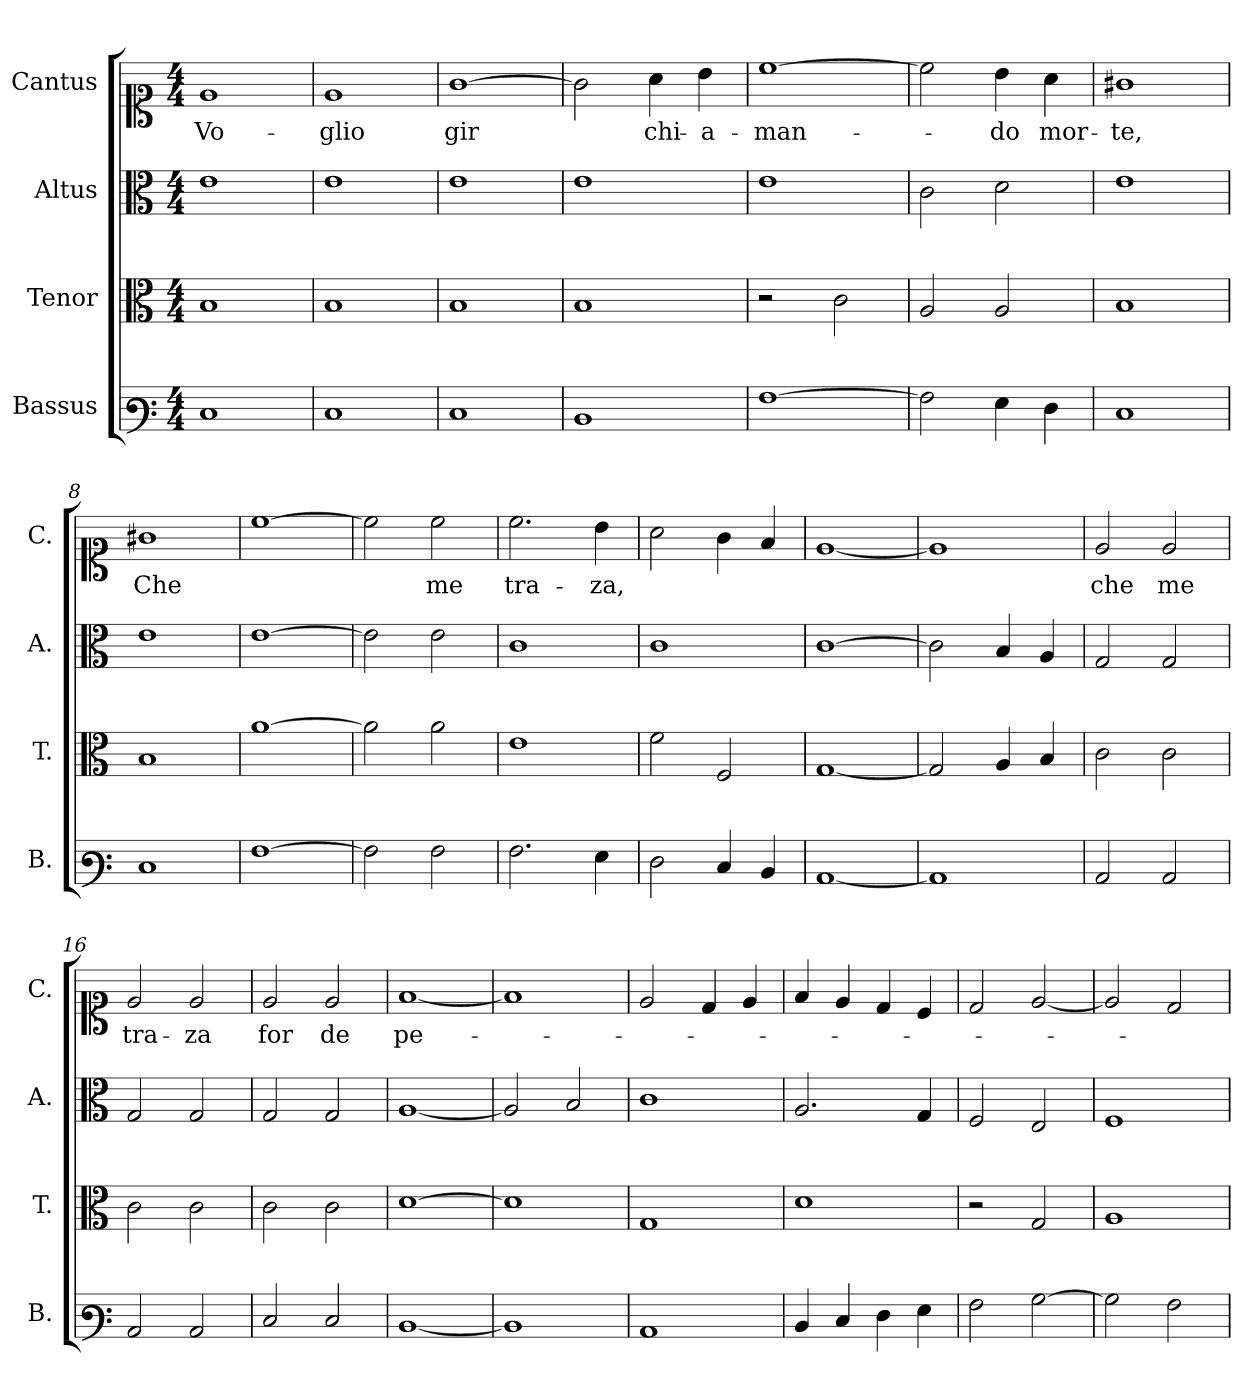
**kern	**kern	**kern	**kern	**text
*part4	*part3	*part2	*part1	*part1
*staff4	*staff3	*staff2	*staff1	*staff1
*I"Bassus	*I"Tenor	*I"Altus	*I"Cantus	*
*I'B.	*I'T.	*I'A.	*I'C.	*
*clefF3	*clefC3	*clefC3	*clefC1	*
*k[]	*k[]	*k[]	*k[]	*
*M4/4	*M4/4	*M4/4	*M4/4	*
=1	=1	=1	=1	=1
!	!	!	!	!LO:LY:b
1E	1B	1e	1e	Vo-
=2	=2	=2	=2	=2
!	!	!	!	!LO:LY:b
1E	1B	1e	1e	-glio
=3	=3	=3	=3	=3
!	!	!	!	!LO:LY:b
1E	1B	1e	[1g	gir
=4	=4	=4	=4	=4
1D	1B	1e	2g\]	.
!	!	!	!	!LO:LY:b
.	.	.	4a\	chi-
!	!	!	!	!LO:LY:b
.	.	.	4b\	-a-
=5	=5	=5	=5	=5
!	!	!	!	!LO:LY:b
[1A	2r	1e	[1cc	-man-
.	2c\	.	.	.
=6	=6	=6	=6	=6
2A\]	2A/	2c\	2cc\]	.
!	!	!	!	!LO:LY:b
4G\	2A/	2d\	4b\	-do
!	!	!	!	!LO:LY:b
4F\	.	.	4a\	mor-
=7	=7	=7	=7	=7
!	!	!	!	!LO:LY:b
1E	1B	1e	1g#X	-te,
=8	=8	=8	=8	=8
!	!	!	!	!LO:LY:b
1E	1B	1e	1g#X	Che
=9	=9	=9	=9	=9
[1A	[1a	[1e	[1cc	.
=10	=10	=10	=10	=10
2A\]	2a\]	2e\]	2cc\]	.
!	!	!	!	!LO:LY:b
2A\	2a\	2e\	2cc\	me
=11	=11	=11	=11	=11
!	!	!	!	!LO:LY:b
2.A\	1e	1c	2.cc\	tra-
!	!	!	!	!LO:LY:b
4G\	.	.	4b\	-za,
=12	=12	=12	=12	=12
2F\	2f\	1c	2a\	.
4E/	2F/	.	4g\	.
4D/	.	.	4f/	.
!!LO:LB:g=z
=13	=13	=13	=13	=13
[1C	[1G	[1c	[1e	.
=14	=14	=14	=14	=14
1C]	2G/]	2c\]	1e]	.
.	4A/	4B/	.	.
.	4B/	4A/	.	.
=15	=15	=15	=15	=15
!	!	!	!	!LO:LY:b
2C/	2c\	2G/	2e/	che
!	!	!	!	!LO:LY:b
2C/	2c\	2G/	2e/	me
=16	=16	=16	=16	=16
!	!	!	!	!LO:LY:b
2C/	2c\	2G/	2e/	tra-
!	!	!	!	!LO:LY:b
2C/	2c\	2G/	2e/	-za
=17	=17	=17	=17	=17
!	!	!	!	!LO:LY:b
2E/	2c\	2G/	2e/	for
!	!	!	!	!LO:LY:b
2E/	2c\	2G/	2e/	de
=18	=18	=18	=18	=18
!	!	!	!	!LO:LY:b
[1D	[1d	[1A	[1f	pe-
=19	=19	=19	=19	=19
1D]	1d]	2A/]	1f]	.
.	.	2B/	.	.
=20	=20	=20	=20	=20
1C	1G	1c	2e/	.
.	.	.	4d/	.
.	.	.	4e/	.
=21	=21	=21	=21	=21
4D/	1d	2.A/	4f/	.
4E/	.	.	4e/	.
4F\	.	.	4d/	.
4G\	.	4G/	4c/	.
=22	=22	=22	=22	=22
2A\	2r	2F/	2d/	.
[2B\	2G/	2E/	[2e/	.
=23	=23	=23	=23	=23
2B\]	1A	1F	2e/]	.
2A\	.	.	2d/	.
=	=	=	=	=
*-	*-	*-	*-	*-
